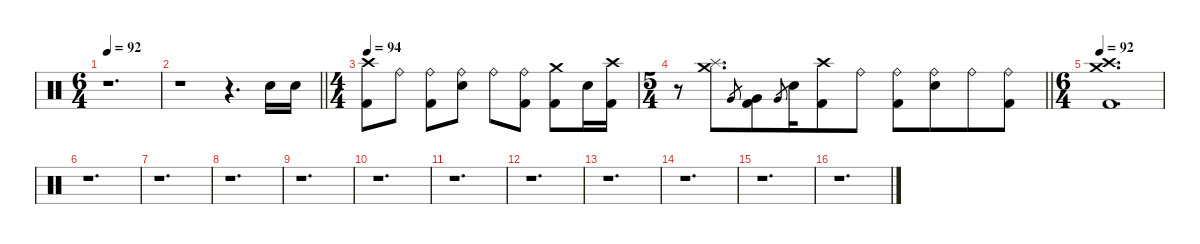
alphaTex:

\defaultSystemsLayout 4
\hideDynamics
\bracketExtendMode nobrackets
\multiBarRest
\singleTrackTrackNamePolicy hidden
\multiTrackTrackNamePolicy hidden
\firstSystemTrackNameMode fullname
\firstSystemTrackNameOrientation horizontal
\otherSystemsTrackNameOrientation horizontal
\track ("Drums" "drm.") {defaultSystemsLayout 4 instrument percussion}
\staff {score}
\articulation defaults
\ts (6 4)
\tempo 92
\clef neutral
\ks c
r.1{d dy f beam Down} |
\barLineRight lightlight
r.1{beam Down} r.4{d beam Down} "Snare (hit) 2".16{dy fff beam Down} "Snare (hit) 2".16{beam Down} |
\ts (4 4)
\beaming (8 2 2 2 2)
\tempo 94
("Crash high (hit)" "Kick (hit) 2").8{beam Down} "Ride (bell)".8{dy f beam Down} ("Ride (bell)" "Kick (hit) 2").8{beam Down} ("Ride (bell)" "Snare (hit) 2").8{beam Down} "Ride (bell)".8{beam Down} ("Ride (bell)" "Kick (hit) 2").8{beam Down} ("Crash medium (hit)" "Kick (hit) 2").8{dy fff beam Down} "Snare (hit) 2".16{dy ff beam Down} ("Crash high (hit)" "Kick (hit) 2").16{dy fff beam Down} |
\ts (5 4)
\beaming (8 6 4)
\barLineRight lightlight
r.8{beam Down} ("Crash medium (hit)" "Splash (hit)").8{d beam Down} "Very Low Tom (hit)".8{gr dy f beam Up} ("Very Low Tom (hit)" "Kick (hit) 2").8{beam Down} "Very Low Tom (hit)".8{gr dy ff beam Up} "Snare (hit) 2".16{dy fff beam Down} ("Crash high (hit)" "Kick (hit) 2").8{beam Down} "Ride (bell)".8{dy f beam Down} ("Ride (bell)" "Kick (hit) 2").8{beam Down} ("Ride (bell)" "Snare (hit) 2").8{beam Down} "Ride (bell)".8{beam Down} ("Ride (bell)" "Kick (hit) 2").8{beam Down} |
\ts (6 4)
\beaming (8 6 6)
\tempo 92
("Crash high (hit)" "Crash medium (hit)" "Kick (hit) 2").1{d dy fff beam Down} |
r.1{d beam Down} |
r.1{d beam Down} |
r.1{d beam Down} |
r.1{d beam Down} |
r.1{d beam Down} |
r.1{d beam Down} |
r.1{d beam Down} |
r.1{d beam Down} |
r.1{d beam Down} |
r.1{d beam Down} |
r.1{d beam Down}
